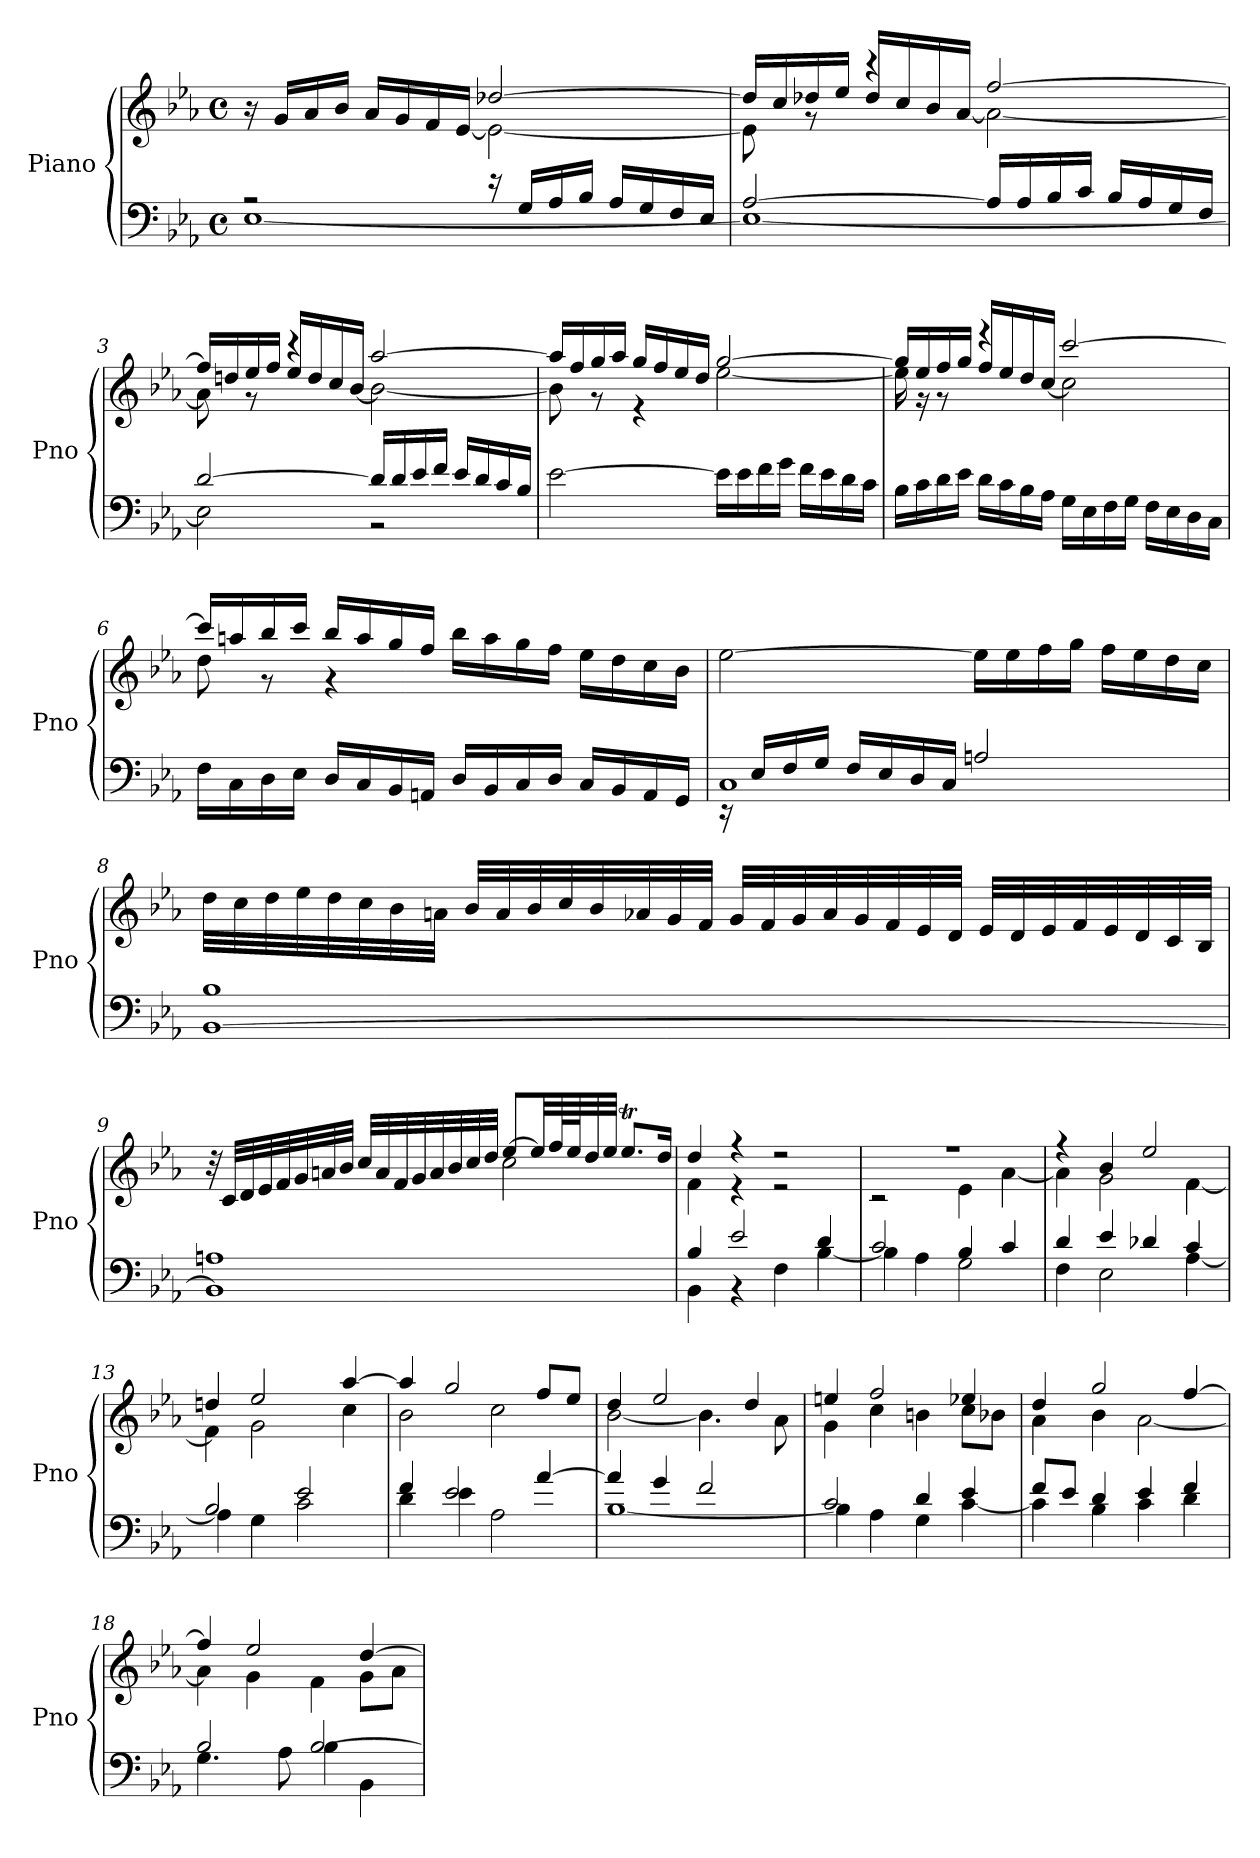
**kern	**kern
*part1	*part1
*staff2	*staff1
*I"Piano	*
*I'Pno	*
*clefF4	*clefG2
*k[b-e-a-]	*k[b-e-a-]
*M4/4	*M4/4
*met(c)	*met(c)
=1	=1
*^	*^
2r	[1E-	2ryy	16r
.	.	.	16g/LL
.	.	.	16a-/
.	.	.	16b-/JJ
.	.	.	16a-/LL
.	.	.	16g/
.	.	.	16f/
.	.	.	[16e-/JJ
16r	.	[2dd-X/	2e-\_
16G/LL	.	.	.
16A-/	.	.	.
16B-/JJ	.	.	.
16A-/LL	.	.	.
16G/	.	.	.
16F/	.	.	.
16E-/JJ	.	.	.
=2	=2	=2	=2
[2A-/	1E-_	16dd-/LL]	8e-\]
.	.	16cc/	.
.	.	16dd-X/	8r
.	.	16ee-/JJ	.
.	.	4r	16dd-/LL
.	.	.	16cc/
.	.	.	16b-/
.	.	.	[16a-/JJ
16A-/LL]	.	[2ff/	2a-\_
16A-/	.	.	.
16B-/	.	.	.
16c/JJ	.	.	.
16B-/LL	.	.	.
16A-/	.	.	.
16G/	.	.	.
16F/JJ	.	.	.
=3	=3	=3	=3
[2d/	2E-\]	16ff/LL]	8a-\]
.	.	16ddn/	.
.	.	16ee-/	8r
.	.	16ff/JJ	.
.	.	4r	16ee-/LL
.	.	.	16dd/
.	.	.	16cc/
.	.	.	[16b-/JJ
16d/LL]	2r	[2aa-/	2b-\_
16d/	.	.	.
16e-/	.	.	.
16f/JJ	.	.	.
16e-/LL	.	.	.
16d/	.	.	.
16c/	.	.	.
16B-/JJ	.	.	.
*v	*v	*	*
=4	=4	=4
[2e-\	16aa-/LL]	8b-\]
.	16ff/	.
.	16gg/	8r
.	16aa-/JJ	.
.	16gg/LL	4r
.	16ff/	.
.	16ee-/	.
.	16dd/JJ	.
16e-\LL]	[2gg/	[2ee-\
16e-\	.	.
16f\	.	.
16g\JJ	.	.
16f\LL	.	.
16e-\	.	.
16d\	.	.
16c\JJ	.	.
=5	=5	=5
16B-\LL	16gg/LL]	16ee-\]
16c\	16ee-/	16r
16d\	16ff/	8r
16e-\JJ	16gg/JJ	.
16d\LL	4r	16ff/LL
16c\	.	16ee-/
16B-\	.	16dd/
16A-\JJ	.	[16cc/JJ
16G\LL	[2ccc/	2cc\]
16E-\	.	.
16F\	.	.
16G\JJ	.	.
16F\LL	.	.
16E-\	.	.
16D\	.	.
16C\JJ	.	.
=6	=6	=6
16F\LL	16ccc/LL]	8dd\
16C\	16aan/	.
16D\	16bb-/	8r
16E-\JJ	16ccc/JJ	.
16D/LL	16bb-/LL	4r
16C/	16aa/	.
16BB-/	16gg/	.
16AAn/JJ	16ff/JJ	.
16D/LL	16bb-\LL	2ryy
16BB-/	16aa\	.
16C/	16gg\	.
16D/JJ	16ff\JJ	.
16C/LL	16ee-\LL	.
16BB-/	16dd\	.
16AA/	16cc\	.
16GG/JJ	16b-\JJ	.
*	*v	*v
=7	=7
*^	*
1C	16r	[2ee-\
.	16E-/LL	.
.	16F/	.
.	16G/JJ	.
.	16F/LL	.
.	16E-/	.
.	16D/	.
.	16C/JJ	.
.	2An/	16ee-\LL]
.	.	16ee-\
.	.	16ff\
.	.	16gg\JJ
.	.	16ff\LL
.	.	16ee-\
.	.	16dd\
.	.	16cc\JJ
=8	=8	=8
[1BB-	1B-	32dd\LLL
.	.	32cc\
.	.	32dd\
.	.	32ee-\
.	.	32dd\
.	.	32cc\
.	.	32b-\
.	.	32an\JJJ
.	.	32b-/LLL
.	.	32a/
.	.	32b-/
.	.	32cc/
.	.	32b-/
.	.	32a-X/
.	.	32g/
.	.	32f/JJJ
.	.	32g/LLL
.	.	32f/
.	.	32g/
.	.	32a-/
.	.	32g/
.	.	32f/
.	.	32e-/
.	.	32d/JJJ
.	.	32e-/LLL
.	.	32d/
.	.	32e-/
.	.	32f/
.	.	32e-/
.	.	32d/
.	.	32c/
.	.	32B-/JJJ
=9	=9	=9
*	*	*^
1BB-]	1An	32r	2ryy
.	.	32c/LLL	.
.	.	32d/	.
.	.	32e-/	.
.	.	32f/	.
.	.	32g/	.
.	.	32an/	.
.	.	32b-/JJJ	.
.	.	32cc/LLL	.
.	.	32a/	.
.	.	32f/	.
.	.	32g/	.
.	.	32a/	.
.	.	32b-/	.
.	.	32cc/	.
.	.	32dd/JJJ	.
.	.	[8ee-/L	2cc\
.	.	32ee-/LL]	.
.	.	64ff/L	.
.	.	64ee-/J	.
.	.	32dd/	.
.	.	32ee-/JJJ	.
.	.	8.ee-T/L	.
.	.	16dd/Jk	.
=10	=10	=10	=10
4B-/	4BB-\	4dd/	4f\
2e-/	4r	4r	4r
.	4F\	2r	2r
4d/	[4B-\	.	.
=11	=11	=11	=11
2c/	4B-\]	1r	2r
.	4A-\	.	.
4B-/	2G\	.	4e-\
4c/	.	.	[4a-\
=12	=12	=12	=12
4d/	4F\	4r	4a-\]
4e-/	2E-\	4b-/	2g\
4d-X/	.	2ee-/	.
4c/	[4A-\	.	[4f\
=13	=13	=13	=13
2B-/	4A-\]	4ddni/	4f\]
.	4G\	2ee-/	2g\
2e-/	2c\	.	.
.	.	[4aa-/	4cc\
=14	=14	=14	=14
4f/	4d\	4aa-/]	2b-\
2e-/	4e-\	2gg/	.
.	2A-\	.	2cc\
[4a-/	.	8ff/L	.
.	.	8ee-/J	.
=15	=15	=15	=15
4a-/]	[1B-	4dd/	[2b-\
4g/	.	2ee-/	.
2f/	.	.	4.b-\]
.	.	4dd/	.
.	.	.	8a-\
=16	=16	=16	=16
2c/	4B-\]	4een/	4g\
.	4A-\	2ff/	4cc\
4d/	4G\	.	4bn\
4e-/	[4c\	4ee-X/	8cc\L
.	.	.	8b-X\J
=17	=17	=17	=17
8f/L	4c\]	4dd/	4a-\
8e-/J	.	.	.
4d/	4B-\	2gg/	4b-\
4e-/	4c\	.	[2a-\
4f/	4d\	[4ff/	.
=18	=18	=18	=18
2B-/	4.G\	4ff/]	4a-\]
.	.	2ee-/	4g\
.	8A-\	.	.
[2B-/	4B-\	.	4f\
.	4BB-\	[4dd/	8g\L
.	.	.	8a-\J
*v	*v	*	*
*	*v	*v
=	=
*-	*-
